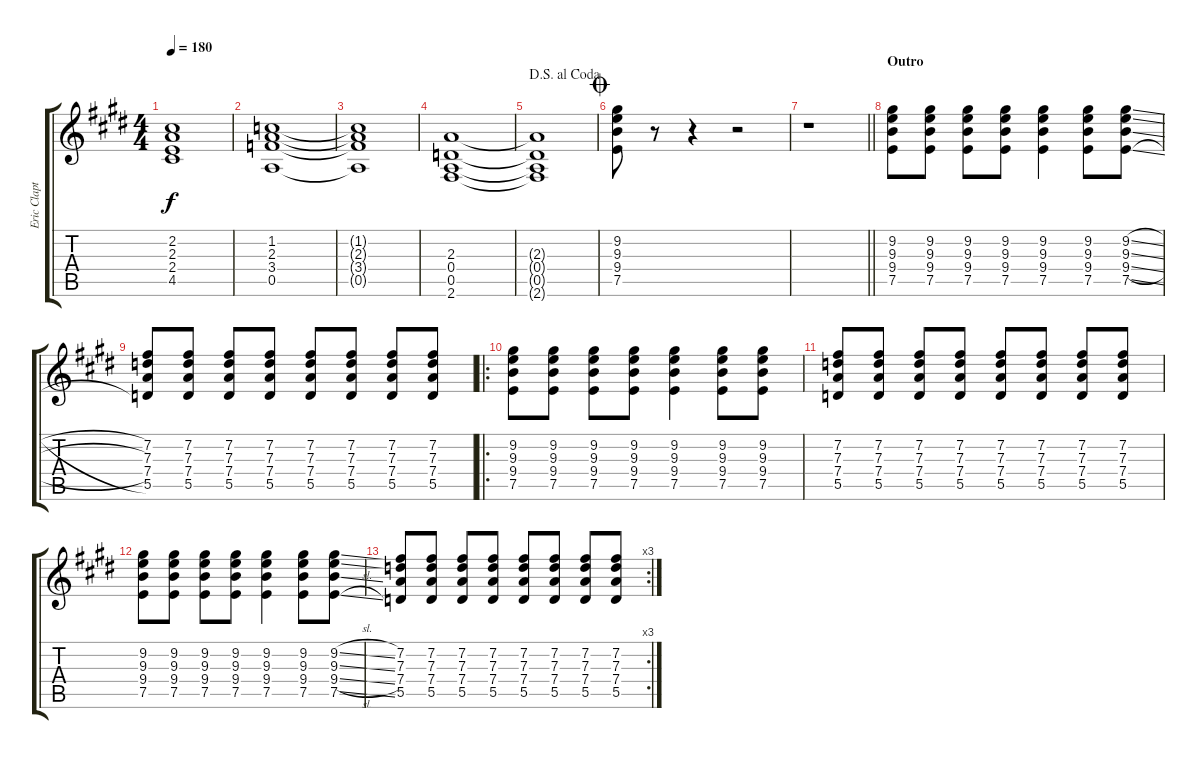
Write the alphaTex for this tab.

\track ("Eric Clapton - Gtr.1" "Eric Clapt") {instrument overdrivenguitar}
\staff {score tabs}
\tuning (E4 B3 G3 D3 A2 E2) {hide}
\ts (4 4)
\tempo 180
\clef g2
\ks c#minor
(2.2{t} 2.3{t} 2.4{t} 4.5{t}).1{dy f} |
(1.2 2.3 3.4 0.5).1 |
(1.2{t} 2.3{t} 3.4{t} 0.5{t}).1 |
(2.3 0.4 0.5 2.6).1 |
\jump dalsegnoalcoda
(2.3{t} 0.4{t} 0.5{t} 2.6{t}).1 |
\jump coda
(9.2 9.3 9.4 7.5).8 r.8 r.4 r.2 |
\barLineRight lightlight
r.1 |
\section ("" "Outro")
(9.2 9.3 9.4 7.5).8 (9.2 9.3 9.4 7.5).8 (9.2 9.3 9.4 7.5).8 (9.2 9.3 9.4 7.5).8 (9.2 9.3 9.4 7.5).4 (9.2 9.3 9.4 7.5).8 (9.2{sl} 9.3{sl} 9.4{sl} 7.5{sl}).8 |
(7.2 7.3 7.4 5.5).8 (7.2 7.3 7.4 5.5).8 (7.2 7.3 7.4 5.5).8 (7.2 7.3 7.4 5.5).8 (7.2 7.3 7.4 5.5).8 (7.2 7.3 7.4 5.5).8 (7.2 7.3 7.4 5.5).8 (7.2 7.3 7.4 5.5).8 |
\ro
(9.2 9.3 9.4 7.5).8 (9.2 9.3 9.4 7.5).8 (9.2 9.3 9.4 7.5).8 (9.2 9.3 9.4 7.5).8 (9.2 9.3 9.4 7.5).4 (9.2 9.3 9.4 7.5).8 (9.2 9.3 9.4 7.5).8 |
(7.2 7.3 7.4 5.5).8 (7.2 7.3 7.4 5.5).8 (7.2 7.3 7.4 5.5).8 (7.2 7.3 7.4 5.5).8 (7.2 7.3 7.4 5.5).8 (7.2 7.3 7.4 5.5).8 (7.2 7.3 7.4 5.5).8 (7.2 7.3 7.4 5.5).8 |
(9.2 9.3 9.4 7.5).8 (9.2 9.3 9.4 7.5).8 (9.2 9.3 9.4 7.5).8 (9.2 9.3 9.4 7.5).8 (9.2 9.3 9.4 7.5).4 (9.2 9.3 9.4 7.5).8 (9.2{sl} 9.3{sl} 9.4{sl} 7.5{sl}).8 |
\rc 3
(7.2 7.3 7.4 5.5).8 (7.2 7.3 7.4 5.5).8 (7.2 7.3 7.4 5.5).8 (7.2 7.3 7.4 5.5).8 (7.2 7.3 7.4 5.5).8 (7.2 7.3 7.4 5.5).8 (7.2 7.3 7.4 5.5).8 (7.2 7.3 7.4 5.5).8
